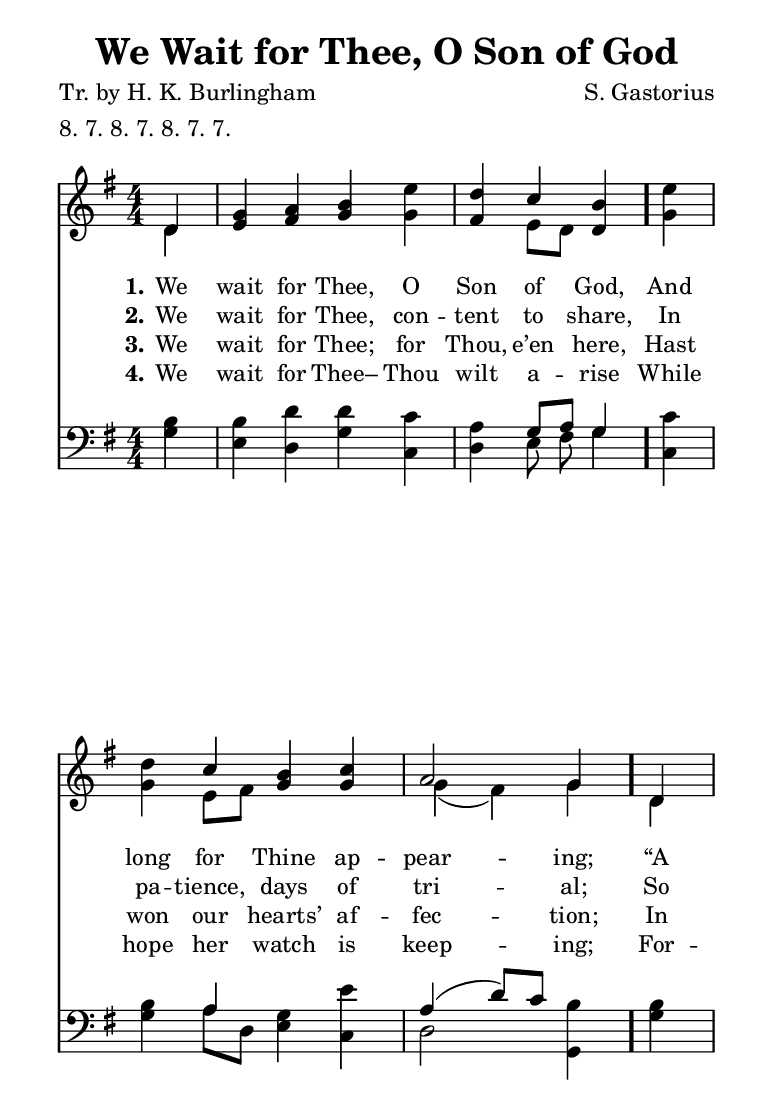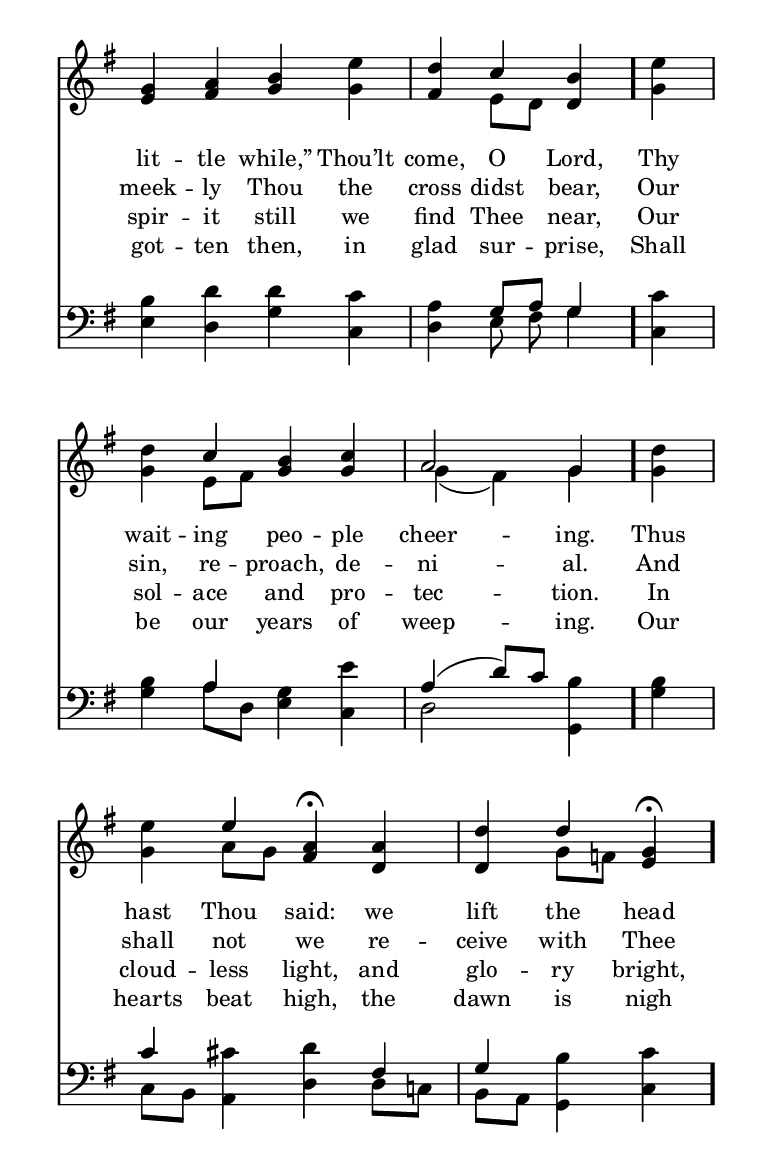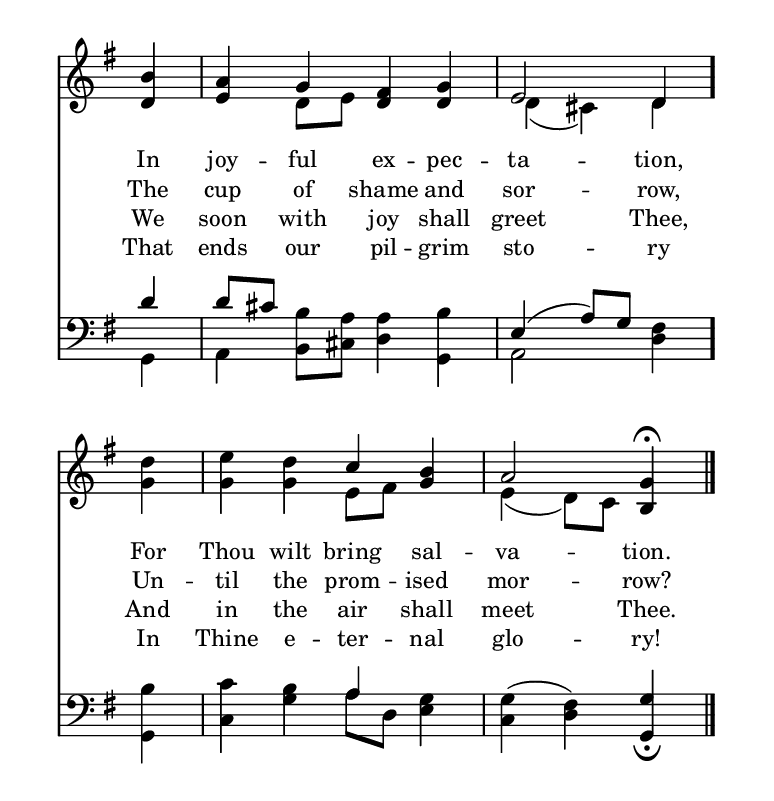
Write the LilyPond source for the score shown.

\include "common/global.ily"
\paper {
  \include "common/paper.ily"
}

\header{
  hymnnumber = "281"
  title = "We Wait for Thee, O Son of God"
  tunename = "Jena"
  meter = "8. 7. 8. 7. 8. 7. 7."
  poet = "Tr. by H. K. Burlingham"
  composer = "S. Gastorius"
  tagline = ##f
}

ta = { \tempo 4=80 }
tb = { \tempo 4=40 }

global = {
  \include "common/overrides.ily"
  \override Staff.TimeSignature.style = #'numbered
  \time 4/4
  \override Score.MetronomeMark.transparent = ##t % hide all fermata changes too
  \ta
  \key g \major
  \partial 4
  \autoBeamOff
}

notesSoprano = {
\global
\relative c' {

  d4 | g a b e | d c b
  e4 | d c b c | a2 g4
  d4 | g a b e | d c b
  e4 | d c b c | a2 g4
  d'4 | e e \tb a,\fermata \ta a | d d \tb g,\fermata \ta
  b4 | a g fis g | e2 d4
  d'4 | e d c b | a2 \tb g4\fermata \ta

  \bar "|."

}
}

notesAlto = {
\global
\relative e' {

  d4 | e4 fis g g | fis e8[ d] d4
  g4 | g e8[ fis] g4 g | g( fis) g
  d4 | e4 fis g g | fis e8[ d] d4
  g4 | g e8[ fis] g4 g | g( fis) g
  g4 | g a8[ g] fis4 d | d g8[ f] e4
  d4 | e d8[ e] d4 d | d( cis) d
  g4 | g g e8[ fis] g4 | e( d8)[ c] b4

}
}

notesTenor = {
\global
\relative a {

  b4 | b d d c | a g8[ a] g4
  c4 | b a g e' a,( d8)[ c] b4
  b4 | b d d c | a g8[ a] g4
  c4 | b a g e' a,( d8)[ c] b4
  b4 | c cis d fis, | g b c
  d4 | d8[ cis] b[ a] a4 b | e,( a8)[ g] fis4
  b4 | c b a g | g( fis) g

}
}

notesBass = {
\global
\relative f {

  g4 | e d g c, | d e8 fis] g4
  c,4 | g' a8[ d,] e4 c | d2 g,4
  g'4 | e d g c, | d e8 fis] g4
  c,4 | g' a8[ d,] e4 c | d2 g,4
  g'4 | c,8[ b] a4 d d8[ c!] | b[ a] g4 c
  g4 | a b8[ cis] d4 g, | a2 d4
  g,4 | c g' a8[ d,] e4 | c( d) g,_\fermata

}
}

wordsA = \lyricmode {
\set stanza = "1."

We wait for Thee, O Son of God, \bar "."
And long for Thine ap -- pear -- ing; \bar "."
“A lit -- tle while,” Thou’lt come, O Lord, \bar "."
Thy wait -- ing peo -- ple cheer -- ing. \bar "."
Thus hast Thou said: we lift the head \bar "."
In joy -- ful ex -- pec -- ta -- tion, \bar "."
For Thou wilt bring sal -- va -- tion. \bar "."

}

wordsB = \lyricmode {
\set stanza = "2."

We wait for Thee, con -- tent to share,
In pa -- tience, days of tri -- al;
So meek -- ly Thou the cross didst bear,
Our sin, re -- proach, de -- ni -- al.
And shall not we re -- ceive with Thee
The cup of shame and sor -- row,
Un -- til the prom -- ised mor -- row?

}

wordsC = \lyricmode {
\set stanza = "3."

We wait for Thee; for Thou, e’en here,
Hast won our hearts’ af -- fec -- tion;
In spir -- it still we find Thee near,
Our sol -- ace and pro -- tec -- tion.
In cloud -- less light, and glo -- ry bright,
We soon with joy shall greet Thee,
And in the air shall meet Thee.

}

wordsD = \lyricmode {
\set stanza = "4."

We wait for Thee– Thou wilt a -- rise
While hope her watch is keep -- ing;
For -- got -- ten then, in glad sur -- prise,
Shall be our years of weep -- ing.
Our hearts beat high, the dawn is nigh
That ends our pil -- grim sto -- ry
In Thine e -- ter -- nal glo -- ry!

}

\score {
  \context ChoirStaff <<
    \context Staff = upper <<
      \set Staff.autoBeaming = ##f
      \set ChoirStaff.systemStartDelimiter = #'SystemStartBar
      \set ChoirStaff.printPartCombineTexts = ##f
      \partcombine #'(2 . 9) \notesSoprano \notesAlto
      \context NullVoice = sopranos { \voiceOne << \notesSoprano >> }
      \context NullVoice = altos { \voiceTwo << \notesAlto >> }
      \context Lyrics = one   \lyricsto sopranos \wordsA
      \context Lyrics = two   \lyricsto sopranos \wordsB
      \context Lyrics = three \lyricsto sopranos \wordsC
      \context Lyrics = four  \lyricsto sopranos \wordsD
    >>
    \context Staff = men <<
      \set Staff.autoBeaming = ##f
      \clef bass
      \set ChoirStaff.printPartCombineTexts = ##f
      \partcombine #'(2 . 9) \notesTenor \notesBass
      \context NullVoice = tenors { \voiceOne << \notesTenor >> }
      \context NullVoice = basses { \voiceTwo << \notesBass >> }
    >>
  >>
  \layout {
    \include "common/layout.ily"
  }
  \midi{
    \include "common/midi.ily"
  }
}

\version "2.19.49"  % necessary for upgrading to future LilyPond versions.

% vi:set et ts=2 sw=2 ai nocindent syntax=lilypond:
